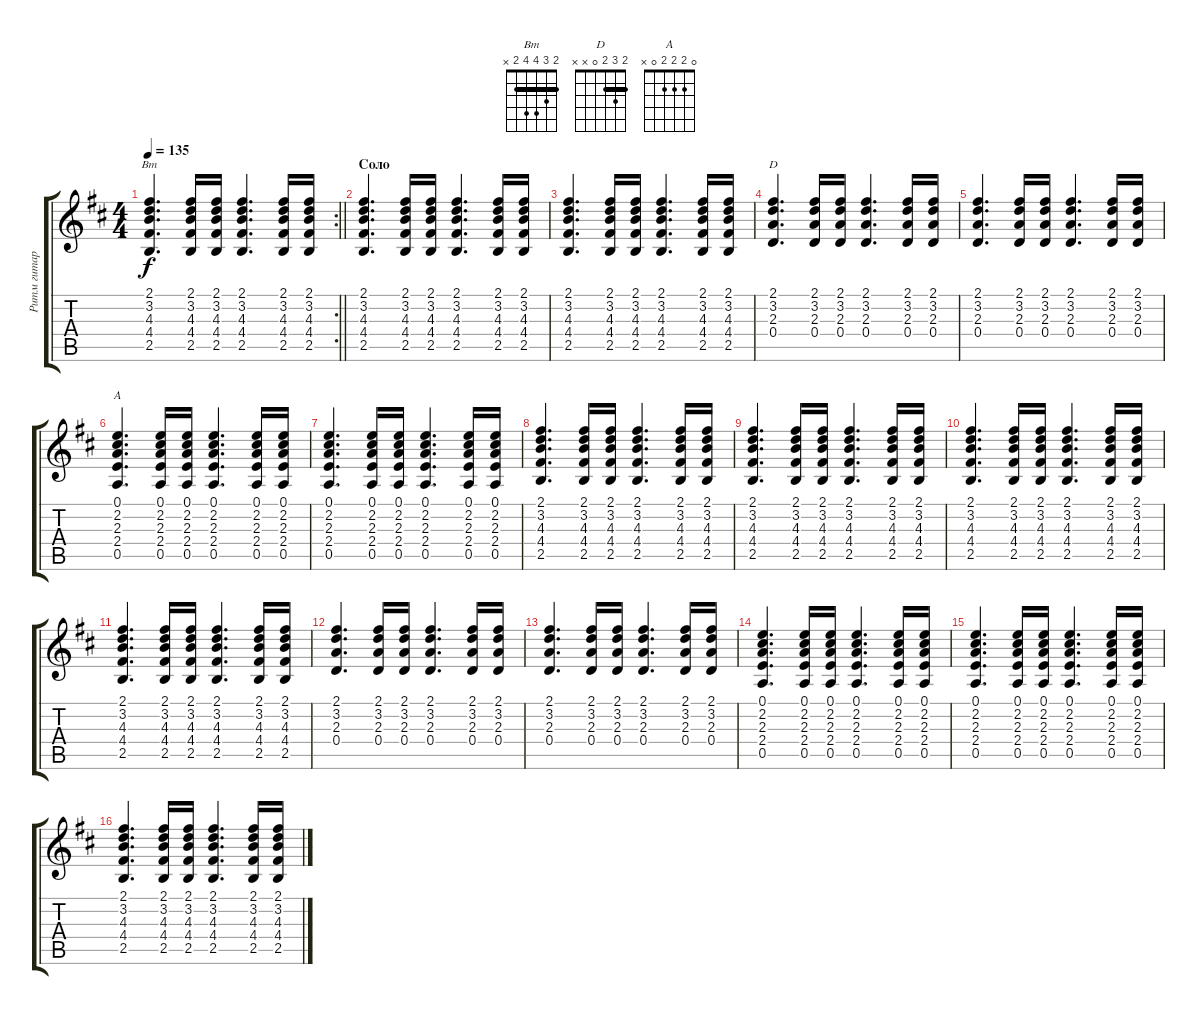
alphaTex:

\track ("Ритм гитара" "Ритм гитар") {solo instrument acousticguitarsteel}
\staff {score tabs}
\tuning (E4 B3 G3 D3 A2 E2) {hide}
\chord ("Bm" 2 3 4 4 2 x) {barre 2}
\chord ("D" 2 3 2 0 x x) {barre 2}
\chord ("A" 0 2 2 2 0 x)
\rc 2
\ts (4 4)
\tempo 135
\clef g2
\barLineRight lightlight
\ks bminor
(2.1 3.2 4.3 4.4 2.5).4{d ch "Bm" dy f} (2.1 3.2 4.3 4.4 2.5).16 (2.1 3.2 4.3 4.4 2.5).16 (2.1 3.2 4.3 4.4 2.5).4{d} (2.1 3.2 4.3 4.4 2.5).16 (2.1 3.2 4.3 4.4 2.5).16 |
\section ("" "Соло")
(2.1 3.2 4.3 4.4 2.5).4{d} (2.1 3.2 4.3 4.4 2.5).16 (2.1 3.2 4.3 4.4 2.5).16 (2.1 3.2 4.3 4.4 2.5).4{d} (2.1 3.2 4.3 4.4 2.5).16 (2.1 3.2 4.3 4.4 2.5).16 |
(2.1 3.2 4.3 4.4 2.5).4{d} (2.1 3.2 4.3 4.4 2.5).16 (2.1 3.2 4.3 4.4 2.5).16 (2.1 3.2 4.3 4.4 2.5).4{d} (2.1 3.2 4.3 4.4 2.5).16 (2.1 3.2 4.3 4.4 2.5).16 |
(2.1 3.2 2.3 0.4).4{d ch "D"} (2.1 3.2 2.3 0.4).16 (2.1 3.2 2.3 0.4).16 (2.1 3.2 2.3 0.4).4{d} (2.1 3.2 2.3 0.4).16 (2.1 3.2 2.3 0.4).16 |
(2.1 3.2 2.3 0.4).4{d} (2.1 3.2 2.3 0.4).16 (2.1 3.2 2.3 0.4).16 (2.1 3.2 2.3 0.4).4{d} (2.1 3.2 2.3 0.4).16 (2.1 3.2 2.3 0.4).16 |
(0.1 2.2 2.3 2.4 0.5).4{d ch "A"} (0.1 2.2 2.3 2.4 0.5).16 (0.1 2.2 2.3 2.4 0.5).16 (0.1 2.2 2.3 2.4 0.5).4{d} (0.1 2.2 2.3 2.4 0.5).16 (0.1 2.2 2.3 2.4 0.5).16 |
(0.1 2.2 2.3 2.4 0.5).4{d} (0.1 2.2 2.3 2.4 0.5).16 (0.1 2.2 2.3 2.4 0.5).16 (0.1 2.2 2.3 2.4 0.5).4{d} (0.1 2.2 2.3 2.4 0.5).16 (0.1 2.2 2.3 2.4 0.5).16 |
(2.1 3.2 4.3 4.4 2.5).4{d} (2.1 3.2 4.3 4.4 2.5).16 (2.1 3.2 4.3 4.4 2.5).16 (2.1 3.2 4.3 4.4 2.5).4{d} (2.1 3.2 4.3 4.4 2.5).16 (2.1 3.2 4.3 4.4 2.5).16 |
(2.1 3.2 4.3 4.4 2.5).4{d} (2.1 3.2 4.3 4.4 2.5).16 (2.1 3.2 4.3 4.4 2.5).16 (2.1 3.2 4.3 4.4 2.5).4{d} (2.1 3.2 4.3 4.4 2.5).16 (2.1 3.2 4.3 4.4 2.5).16 |
(2.1 3.2 4.3 4.4 2.5).4{d} (2.1 3.2 4.3 4.4 2.5).16 (2.1 3.2 4.3 4.4 2.5).16 (2.1 3.2 4.3 4.4 2.5).4{d} (2.1 3.2 4.3 4.4 2.5).16 (2.1 3.2 4.3 4.4 2.5).16 |
(2.1 3.2 4.3 4.4 2.5).4{d} (2.1 3.2 4.3 4.4 2.5).16 (2.1 3.2 4.3 4.4 2.5).16 (2.1 3.2 4.3 4.4 2.5).4{d} (2.1 3.2 4.3 4.4 2.5).16 (2.1 3.2 4.3 4.4 2.5).16 |
(2.1 3.2 2.3 0.4).4{d} (2.1 3.2 2.3 0.4).16 (2.1 3.2 2.3 0.4).16 (2.1 3.2 2.3 0.4).4{d} (2.1 3.2 2.3 0.4).16 (2.1 3.2 2.3 0.4).16 |
(2.1 3.2 2.3 0.4).4{d} (2.1 3.2 2.3 0.4).16 (2.1 3.2 2.3 0.4).16 (2.1 3.2 2.3 0.4).4{d} (2.1 3.2 2.3 0.4).16 (2.1 3.2 2.3 0.4).16 |
(0.1 2.2 2.3 2.4 0.5).4{d} (0.1 2.2 2.3 2.4 0.5).16 (0.1 2.2 2.3 2.4 0.5).16 (0.1 2.2 2.3 2.4 0.5).4{d} (0.1 2.2 2.3 2.4 0.5).16 (0.1 2.2 2.3 2.4 0.5).16 |
(0.1 2.2 2.3 2.4 0.5).4{d} (0.1 2.2 2.3 2.4 0.5).16 (0.1 2.2 2.3 2.4 0.5).16 (0.1 2.2 2.3 2.4 0.5).4{d} (0.1 2.2 2.3 2.4 0.5).16 (0.1 2.2 2.3 2.4 0.5).16 |
(2.1 3.2 4.3 4.4 2.5).4{d} (2.1 3.2 4.3 4.4 2.5).16 (2.1 3.2 4.3 4.4 2.5).16 (2.1 3.2 4.3 4.4 2.5).4{d} (2.1 3.2 4.3 4.4 2.5).16 (2.1 3.2 4.3 4.4 2.5).16
